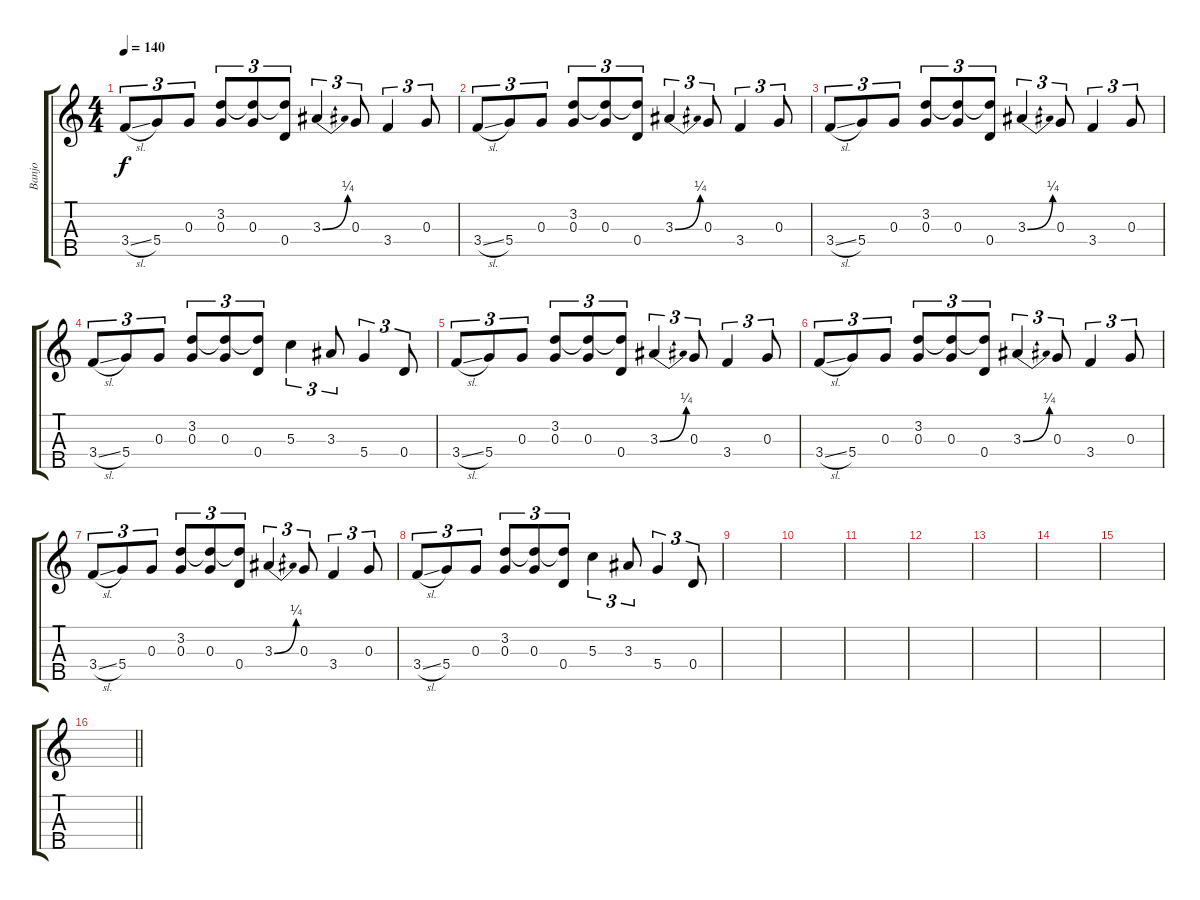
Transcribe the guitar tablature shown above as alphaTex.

\track ("Banjo" "Banjo") {instrument banjo}
\staff {score tabs}
\tuning (D4 B3 G3 D3 G4) {hide}
\displaytranspose 12
\ts (4 4)
\tempo 140
\clef g2
\ks c
3.4{sl}.8{tu (3 2) dy f} 5.4.8{tu (3 2)} 0.3.8{tu (3 2)} (3.2 0.3).8{tu (3 2)} (3.2{t} 0.3).8{tu (3 2)} (3.2{t} 0.4).8{tu (3 2)} 3.3{be (bend 0 0 60 1)}.4{tu (3 2)} 0.3.8{tu (3 2)} 3.4.4{tu (3 2)} 0.3.8{tu (3 2)} |
3.4{sl}.8{tu (3 2)} 5.4.8{tu (3 2)} 0.3.8{tu (3 2)} (3.2 0.3).8{tu (3 2)} (3.2{t} 0.3).8{tu (3 2)} (3.2{t} 0.4).8{tu (3 2)} 3.3{be (bend 0 0 60 1)}.4{tu (3 2)} 0.3.8{tu (3 2)} 3.4.4{tu (3 2)} 0.3.8{tu (3 2)} |
3.4{sl}.8{tu (3 2)} 5.4.8{tu (3 2)} 0.3.8{tu (3 2)} (3.2 0.3).8{tu (3 2)} (3.2{t} 0.3).8{tu (3 2)} (3.2{t} 0.4).8{tu (3 2)} 3.3{be (bend 0 0 60 1)}.4{tu (3 2)} 0.3.8{tu (3 2)} 3.4.4{tu (3 2)} 0.3.8{tu (3 2)} |
3.4{sl}.8{tu (3 2)} 5.4.8{tu (3 2)} 0.3.8{tu (3 2)} (3.2 0.3).8{tu (3 2)} (3.2{t} 0.3).8{tu (3 2)} (3.2{t} 0.4).8{tu (3 2)} 5.3.4{tu (3 2)} 3.3.8{tu (3 2)} 5.4.4{tu (3 2)} 0.4.8{tu (3 2)} |
3.4{sl}.8{tu (3 2)} 5.4.8{tu (3 2)} 0.3.8{tu (3 2)} (3.2 0.3).8{tu (3 2)} (3.2{t} 0.3).8{tu (3 2)} (3.2{t} 0.4).8{tu (3 2)} 3.3{be (bend 0 0 60 1)}.4{tu (3 2)} 0.3.8{tu (3 2)} 3.4.4{tu (3 2)} 0.3.8{tu (3 2)} |
3.4{sl}.8{tu (3 2)} 5.4.8{tu (3 2)} 0.3.8{tu (3 2)} (3.2 0.3).8{tu (3 2)} (3.2{t} 0.3).8{tu (3 2)} (3.2{t} 0.4).8{tu (3 2)} 3.3{be (bend 0 0 60 1)}.4{tu (3 2)} 0.3.8{tu (3 2)} 3.4.4{tu (3 2)} 0.3.8{tu (3 2)} |
3.4{sl}.8{tu (3 2)} 5.4.8{tu (3 2)} 0.3.8{tu (3 2)} (3.2 0.3).8{tu (3 2)} (3.2{t} 0.3).8{tu (3 2)} (3.2{t} 0.4).8{tu (3 2)} 3.3{be (bend 0 0 60 1)}.4{tu (3 2)} 0.3.8{tu (3 2)} 3.4.4{tu (3 2)} 0.3.8{tu (3 2)} |
3.4{sl}.8{tu (3 2)} 5.4.8{tu (3 2)} 0.3.8{tu (3 2)} (3.2 0.3).8{tu (3 2)} (3.2{t} 0.3).8{tu (3 2)} (3.2{t} 0.4).8{tu (3 2)} 5.3.4{tu (3 2)} 3.3.8{tu (3 2)} 5.4.4{tu (3 2)} 0.4.8{tu (3 2)} |
|
|
|
|
|
|
|
\barLineRight lightlight
